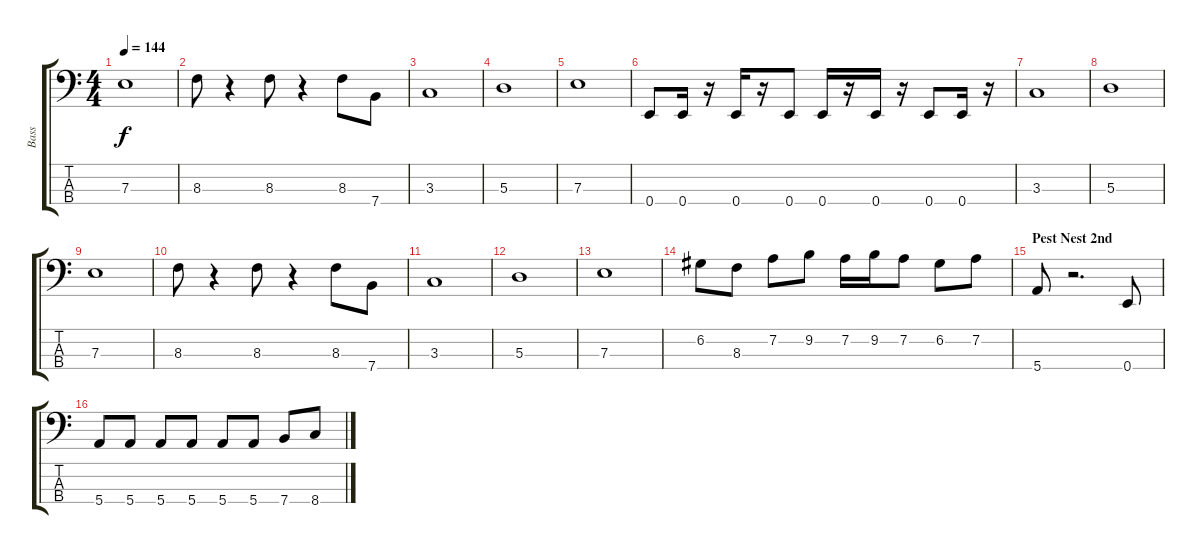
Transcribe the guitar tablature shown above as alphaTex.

\track ("Bass" "Bass") {instrument electricbasspick}
\staff {score tabs}
\tuning (G2 D2 A1 E1) {hide}
\ts (4 4)
\tempo 144
\clef f4
\ks c
7.3.1{dy f} |
8.3.8 r.4 8.3.8 r.4 8.3.8 7.4.8 |
3.3.1 |
5.3.1 |
7.3.1 |
0.4.8 0.4.16 r.16 0.4.16 r.16 0.4.8 0.4.16 r.16 0.4.16 r.16 0.4.8 0.4.16 r.16 |
3.3.1 |
5.3.1 |
7.3.1 |
8.3.8 r.4 8.3.8 r.4 8.3.8 7.4.8 |
3.3.1 |
5.3.1 |
7.3.1 |
6.2.8 8.3.8 7.2.8 9.2.8 7.2.16 9.2.16 7.2.8 6.2.8 7.2.8 |
\section ("" "Pest Nest 2nd")
5.4.8 r.2{d} 0.4.8 |
5.4.8 5.4.8 5.4.8 5.4.8 5.4.8 5.4.8 7.4.8 8.4.8
